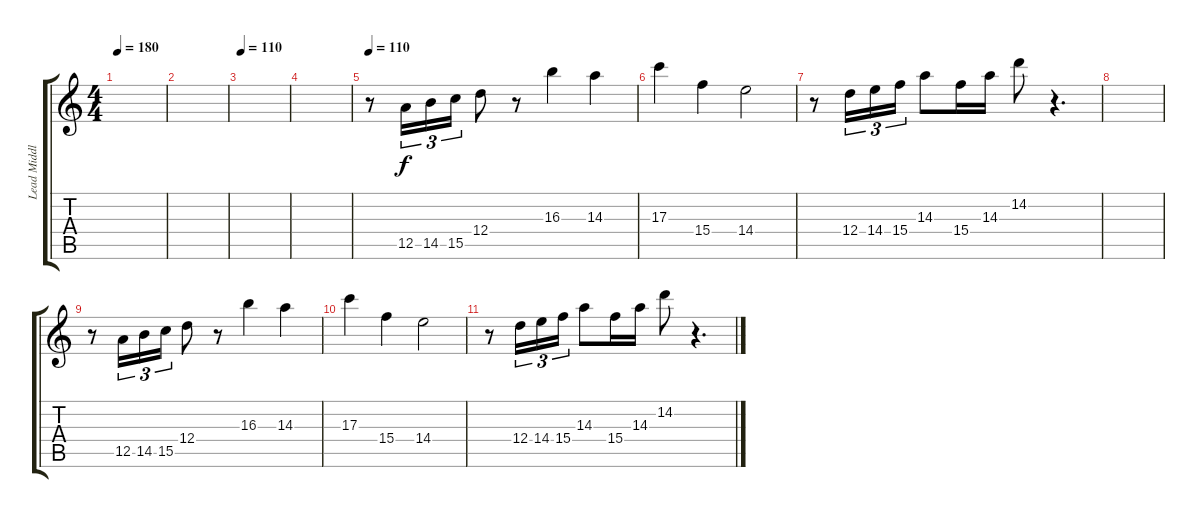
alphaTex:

\track ("Lead Middle" "Lead Middl") {instrument overdrivenguitar}
\staff {score tabs}
\tuning (F4 C4 G3 D3 A2 E2) {hide}
\ts (4 4)
\tempo 180
\clef g2
\ks c
|
|
\tempo 110
|
|
\tempo 110
r.8 12.5.16{tu (3 2)} 14.5.16{tu (3 2)} 15.5.16{tu (3 2)} 12.4.8 r.8 16.3.4 14.3.4 |
17.3.4 15.4.4 14.4.2 |
r.8 12.4.16{tu (3 2)} 14.4.16{tu (3 2)} 15.4.16{tu (3 2)} 14.3.8 15.4.16 14.3.16 14.2.8 r.4{d} |
|
r.8 12.5.16{tu (3 2)} 14.5.16{tu (3 2)} 15.5.16{tu (3 2)} 12.4.8 r.8 16.3.4 14.3.4 |
17.3.4 15.4.4 14.4.2 |
r.8 12.4.16{tu (3 2)} 14.4.16{tu (3 2)} 15.4.16{tu (3 2)} 14.3.8 15.4.16 14.3.16 14.2.8 r.4{d}
